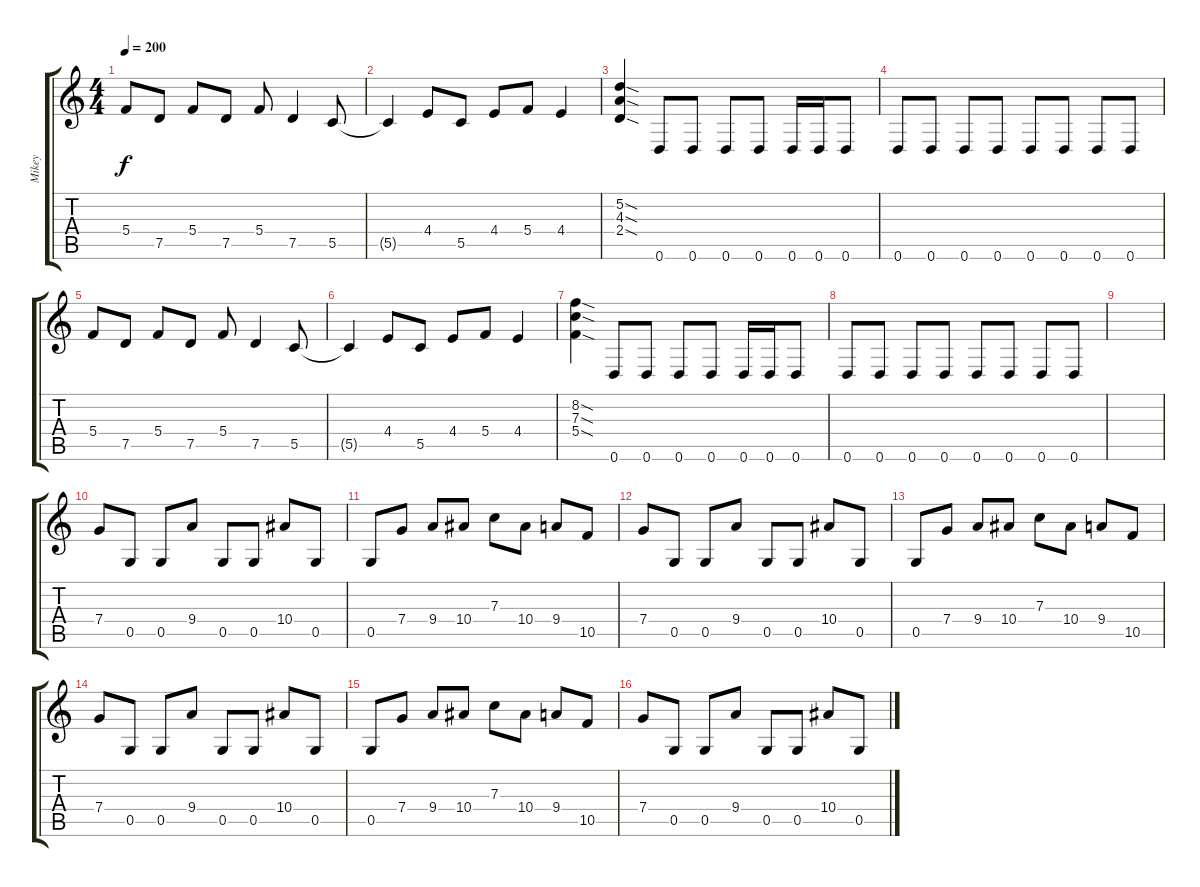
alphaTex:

\track ("Mikey" "Mikey") {instrument overdrivenguitar}
\staff {score tabs}
\tuning (D4 A3 F3 C3 G2 D2) {hide}
\ts (4 4)
\tempo 200
\clef g2
\ks c
5.4.8{dy f} 7.5.8 5.4.8 7.5.8 5.4.8 7.5.4 5.5.8 |
5.5{t}.4 4.4.8 5.5.8 4.4.8 5.4.8 4.4.4 |
(5.2{sod} 4.3{sod} 2.4{sod}).4 0.6.8 0.6.8 0.6.8 0.6.8 0.6.16 0.6.16 0.6.8 |
0.6.8 0.6.8 0.6.8 0.6.8 0.6.8 0.6.8 0.6.8 0.6.8 |
5.4.8 7.5.8 5.4.8 7.5.8 5.4.8 7.5.4 5.5.8 |
5.5{t}.4 4.4.8 5.5.8 4.4.8 5.4.8 4.4.4 |
(8.2{sod} 7.3{sod} 5.4{sod}).4 0.6.8 0.6.8 0.6.8 0.6.8 0.6.16 0.6.16 0.6.8 |
0.6.8 0.6.8 0.6.8 0.6.8 0.6.8 0.6.8 0.6.8 0.6.8 |
|
7.4.8 0.5.8 0.5.8 9.4.8 0.5.8 0.5.8 10.4.8 0.5.8 |
0.5.8 7.4.8 9.4.8 10.4.8 7.3.8 10.4.8 9.4.8 10.5.8 |
7.4.8 0.5.8 0.5.8 9.4.8 0.5.8 0.5.8 10.4.8 0.5.8 |
0.5.8 7.4.8 9.4.8 10.4.8 7.3.8 10.4.8 9.4.8 10.5.8 |
7.4.8 0.5.8 0.5.8 9.4.8 0.5.8 0.5.8 10.4.8 0.5.8 |
0.5.8 7.4.8 9.4.8 10.4.8 7.3.8 10.4.8 9.4.8 10.5.8 |
7.4.8 0.5.8 0.5.8 9.4.8 0.5.8 0.5.8 10.4.8 0.5.8
